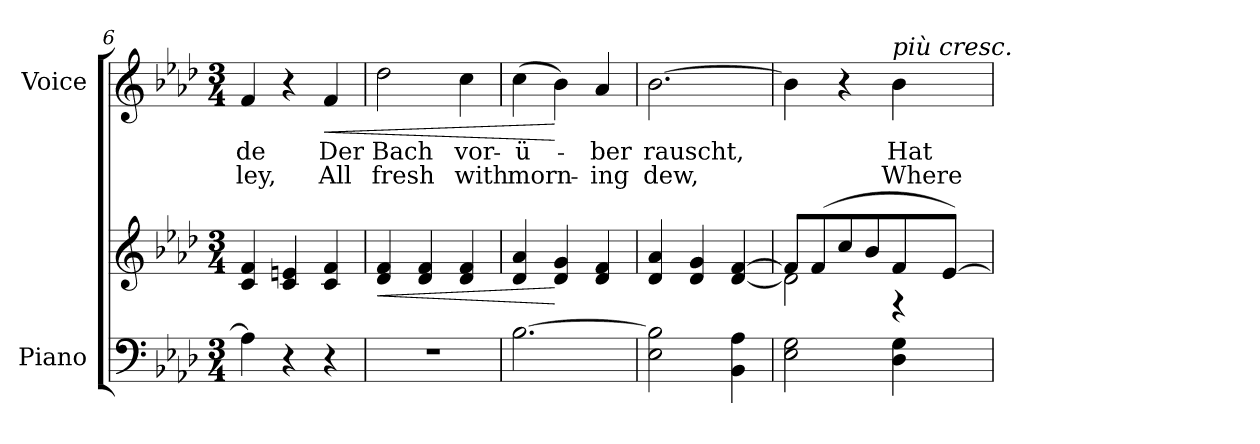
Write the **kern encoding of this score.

**kern	**kern	**dynam	**kern	**text	**text	**dynam
*part2	*part2	*part2	*part1	*part1	*part1	*part1
*staff3	*staff2	*staff2/3	*staff1	*staff1	*staff1	*staff1
*I"Piano	*	*	*I"Voice	*	*	*
*I'Pno	*	*	*	*	*	*
*clefF4	*clefG2	*	*clefG2	*	*	*
*k[b-e-a-d-]	*k[b-e-a-d-]	*	*k[b-e-a-d-]	*	*	*
*M3/4	*M3/4	*	*M3/4	*	*	*
=6	=6	=6	=6	=6	=6	=6
!	!	!	!	!LO:LY:b	!LO:LY:b	!
4A-\]	4c/ 4f/	.	4f/	-de	-ley,	.
4r	4c/ 4en/	.	4r	.	.	.
!	!	!	!	!LO:LY:b	!LO:LY:b	!LO:HP:b
4r	4c/ 4f/	.	4f/	Der	All	<
!!LO:LB:g=z
=7	=7	=7	=7	=7	=7	=7
!	!	!LO:HP:b	!	!LO:LY:b	!LO:LY:b	!
2.r	4d-/ 4f/	<	2dd-\	Bach	fresh	.
.	4d-/ 4f/	.	.	.	.	.
!	!	!	!	!LO:LY:b	!LO:LY:b	!
.	4d-/ 4f/	.	4cc\	vor-	with	.
=8	=8	=8	=8	=8	=8	=8
!	!	!	!	!LO:LY:b	!LO:LY:b	!
[2.B-\	4d-/ 4a-/	.	(4cc\	-ü-	morn-	.
.	4d-/ 4g/	[	4b-\)	.	.	[
!	!	!	!	!LO:LY:b	!LO:LY:b	!
.	4d-/ 4f/	.	4a-/	-ber	-ing	.
=9	=9	=9	=9	=9	=9	=9
!	!	!	!	!LO:LY:b	!LO:LY:b	!
2E-\ 2B-\]	4d-/ 4a-/	.	[2.b-\	rauscht,	dew,	.
.	4d-/ 4g/	.	.	.	.	.
4BB-\ 4A-\	[<4d-/ [4f/	.	.	.	.	.
=10	=10	=10	=10	=10	=10	=10
*	*^	*	*	*	*	*
2E-\ 2G\	8f/L]	2d-\]	.	4b-\]	.	.	.
.	(>8f/	.	.	.	.	.	.
.	8cc/	.	.	4r	.	.	.
.	8b-/	.	.	.	.	.	.
!	!	!	!	!LO:TX:a:i:t=più cresc.	!	!	!
!	!	!	!	!	!LO:LY:b	!LO:LY:b	!
4D-\ 4G\	8f/	4r	.	4b-\	Hat	Where	.
.	[<8e-/J)	.	.	.	.	.	.
*	*v	*v	*	*	*	*	*
=	=	=	=	=	=	=
*-	*-	*-	*-	*-	*-	*-
